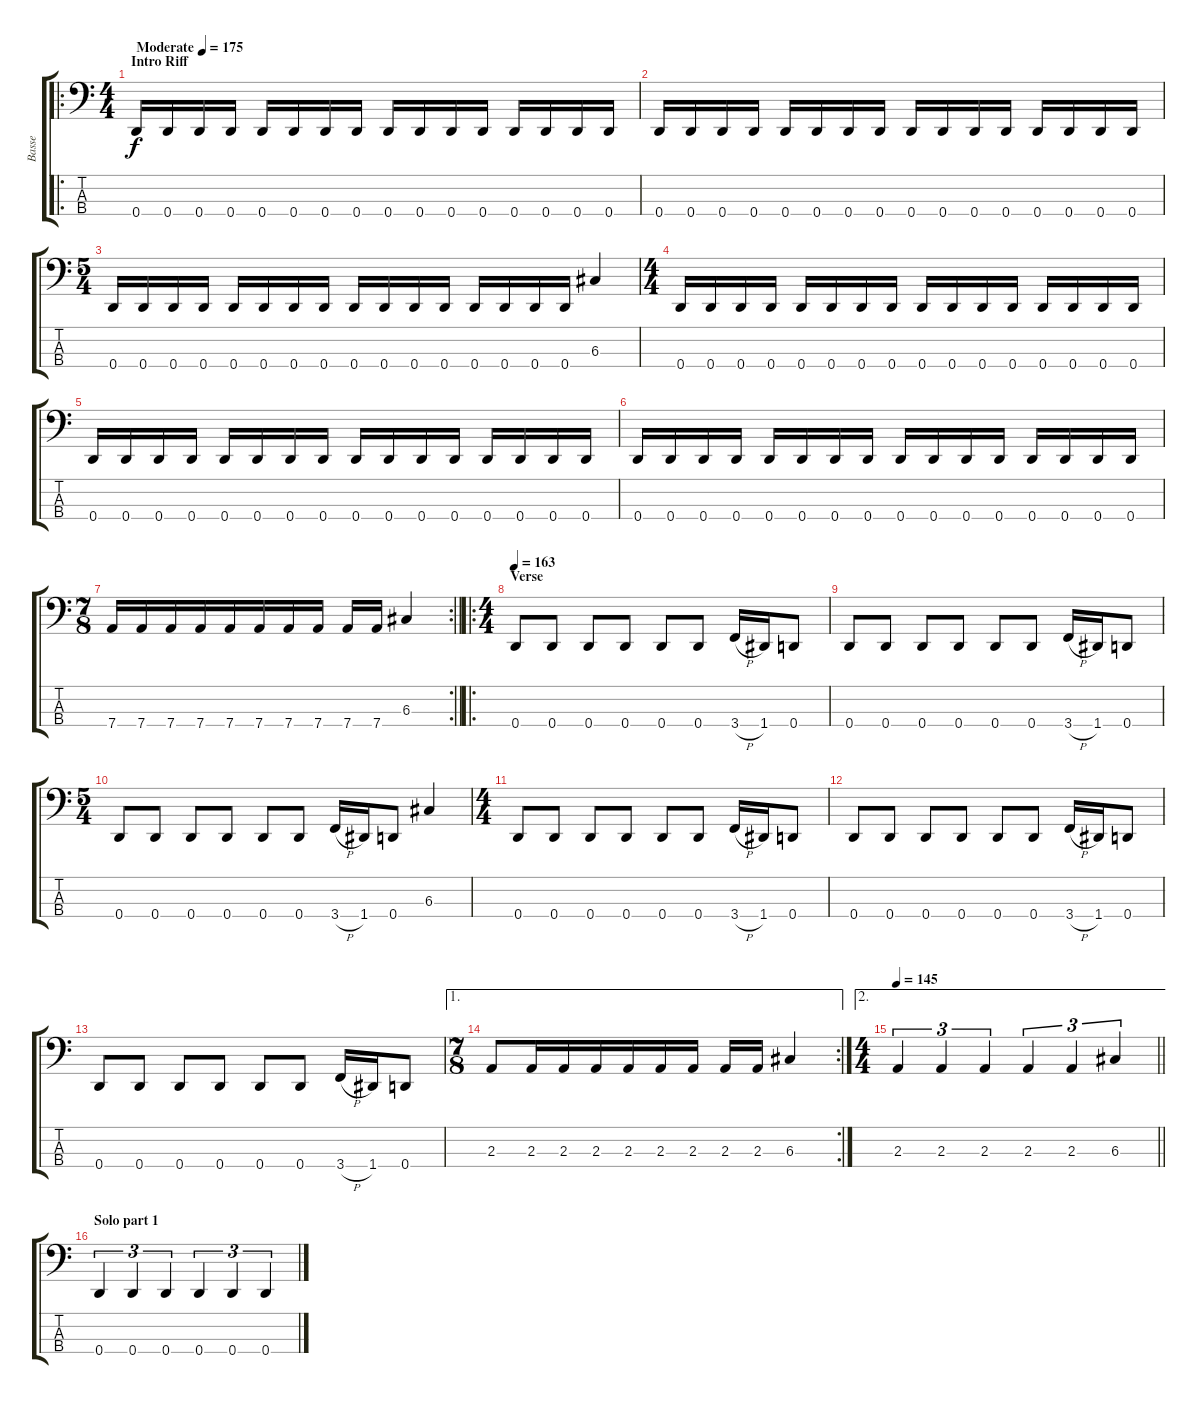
\track ("Basse" "Basse") {instrument electricbassfinger}
\staff {score tabs}
\tuning (F2 C2 G1 D1) {hide}
\ro
\ts (4 4)
\section ("" "Intro Riff")
\tempo (175 "Moderate")
\clef f4
\ks c
0.4.16{dy f instrument electricbassfinger} 0.4.16 0.4.16 0.4.16 0.4.16 0.4.16 0.4.16 0.4.16 0.4.16 0.4.16 0.4.16 0.4.16 0.4.16 0.4.16 0.4.16 0.4.16 |
0.4.16 0.4.16 0.4.16 0.4.16 0.4.16 0.4.16 0.4.16 0.4.16 0.4.16 0.4.16 0.4.16 0.4.16 0.4.16 0.4.16 0.4.16 0.4.16 |
\ts (5 4)
0.4.16 0.4.16 0.4.16 0.4.16 0.4.16 0.4.16 0.4.16 0.4.16 0.4.16 0.4.16 0.4.16 0.4.16 0.4.16 0.4.16 0.4.16 0.4.16 6.3.4 |
\ts (4 4)
0.4.16 0.4.16 0.4.16 0.4.16 0.4.16 0.4.16 0.4.16 0.4.16 0.4.16 0.4.16 0.4.16 0.4.16 0.4.16 0.4.16 0.4.16 0.4.16 |
0.4.16 0.4.16 0.4.16 0.4.16 0.4.16 0.4.16 0.4.16 0.4.16 0.4.16 0.4.16 0.4.16 0.4.16 0.4.16 0.4.16 0.4.16 0.4.16 |
0.4.16 0.4.16 0.4.16 0.4.16 0.4.16 0.4.16 0.4.16 0.4.16 0.4.16 0.4.16 0.4.16 0.4.16 0.4.16 0.4.16 0.4.16 0.4.16 |
\rc 2
\ts (7 8)
\barLineRight lightlight
7.4.16 7.4.16 7.4.16 7.4.16 7.4.16 7.4.16 7.4.16 7.4.16 7.4.16 7.4.16 6.3.4 |
\ro
\ts (4 4)
\section ("" "Verse")
\tempo 163
0.4.8 0.4.8 0.4.8 0.4.8 0.4.8 0.4.8 3.4{h}.16 1.4.16 0.4.8 |
0.4.8 0.4.8 0.4.8 0.4.8 0.4.8 0.4.8 3.4{h}.16 1.4.16 0.4.8 |
\ts (5 4)
0.4.8 0.4.8 0.4.8 0.4.8 0.4.8 0.4.8 3.4{h}.16 1.4.16 0.4.8 6.3.4 |
\ts (4 4)
0.4.8 0.4.8 0.4.8 0.4.8 0.4.8 0.4.8 3.4{h}.16 1.4.16 0.4.8 |
0.4.8 0.4.8 0.4.8 0.4.8 0.4.8 0.4.8 3.4{h}.16 1.4.16 0.4.8 |
0.4.8 0.4.8 0.4.8 0.4.8 0.4.8 0.4.8 3.4{h}.16 1.4.16 0.4.8 |
\ae 1
\rc 2
\ts (7 8)
2.3.8 2.3.16 2.3.16 2.3.16 2.3.16 2.3.16 2.3.16 2.3.16 2.3.16 6.3.4 |
\ae 2
\ts (4 4)
\tempo 145
\barLineRight lightlight
2.3.4{tu (3 2)} 2.3.4{tu (3 2)} 2.3.4{tu (3 2)} 2.3.4{tu (3 2)} 2.3.4{tu (3 2)} 6.3.4{tu (3 2)} |
\section ("" "Solo part 1")
0.4.4{tu (3 2)} 0.4.4{tu (3 2)} 0.4.4{tu (3 2)} 0.4.4{tu (3 2)} 0.4.4{tu (3 2)} 0.4.4{tu (3 2)}
